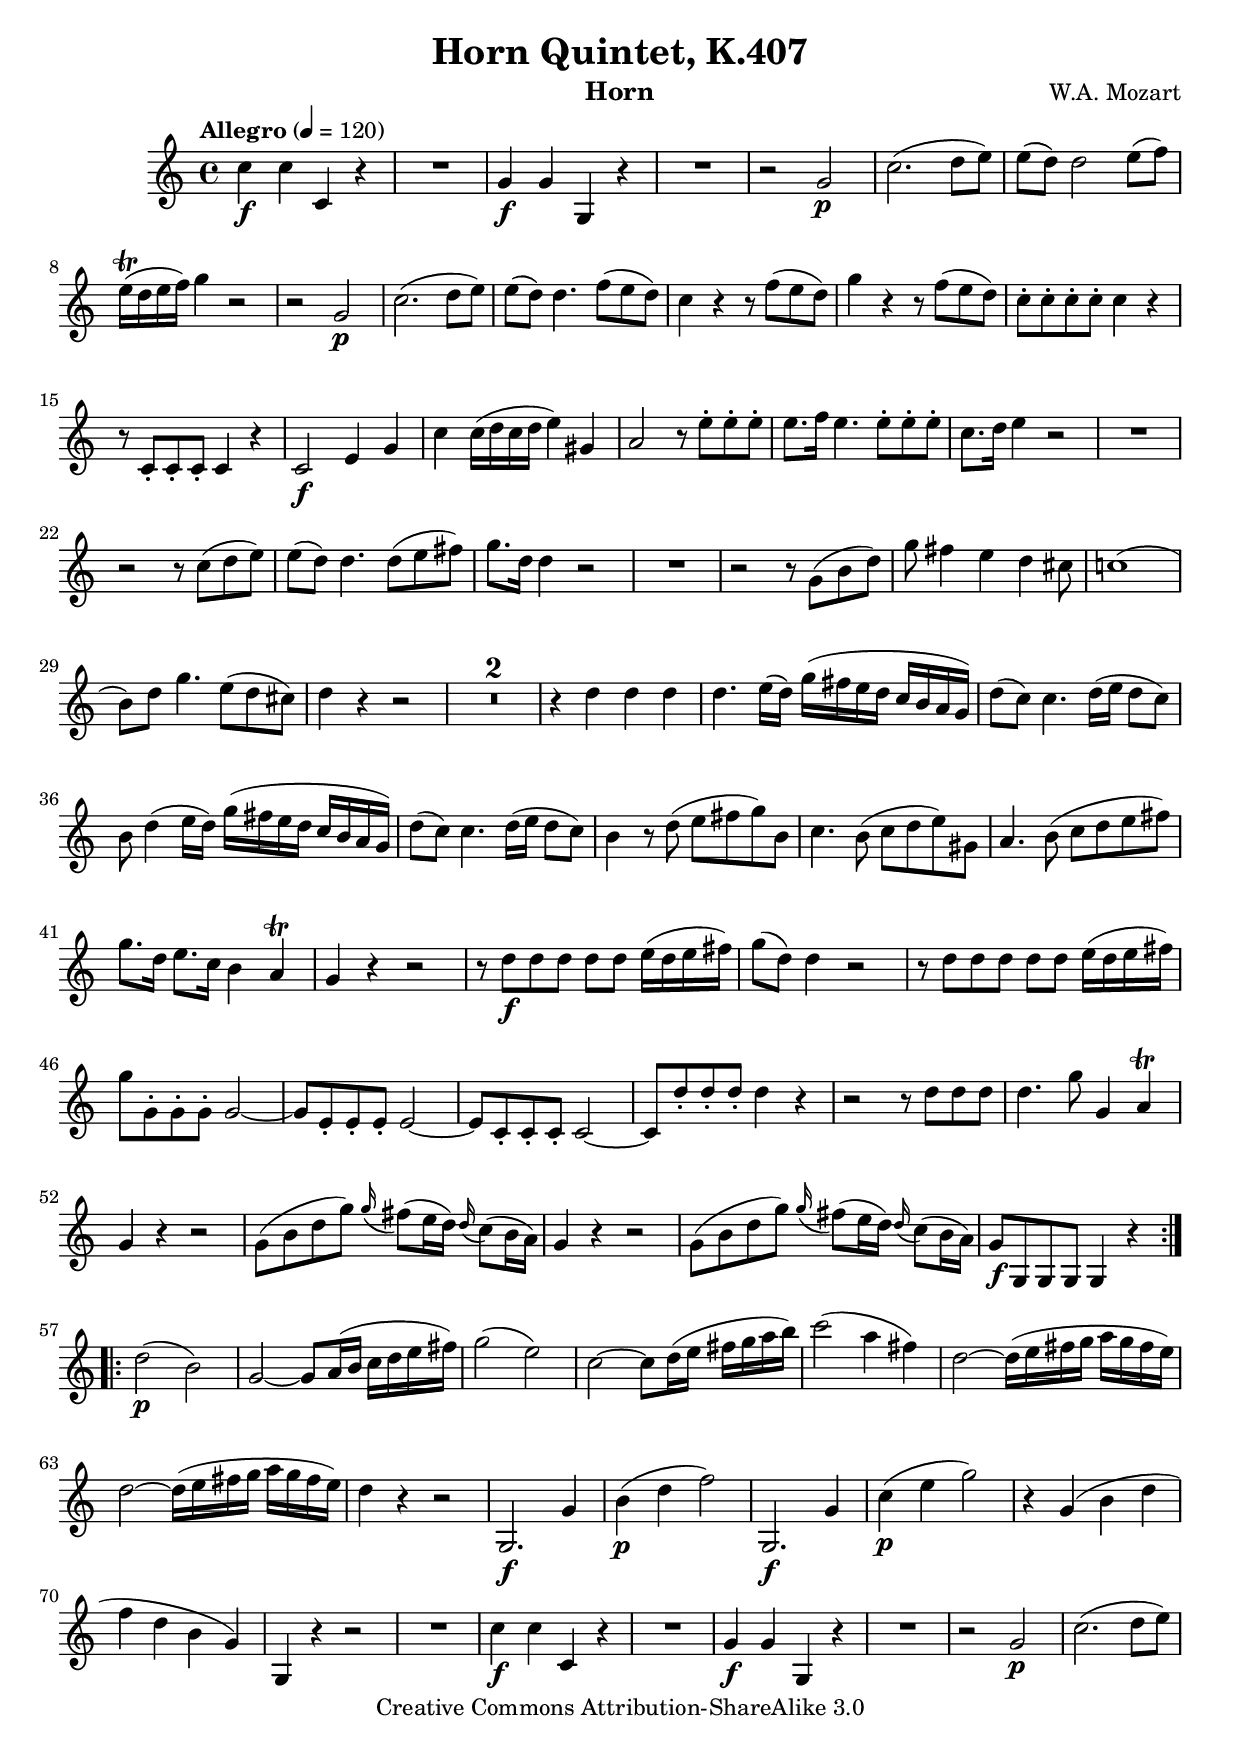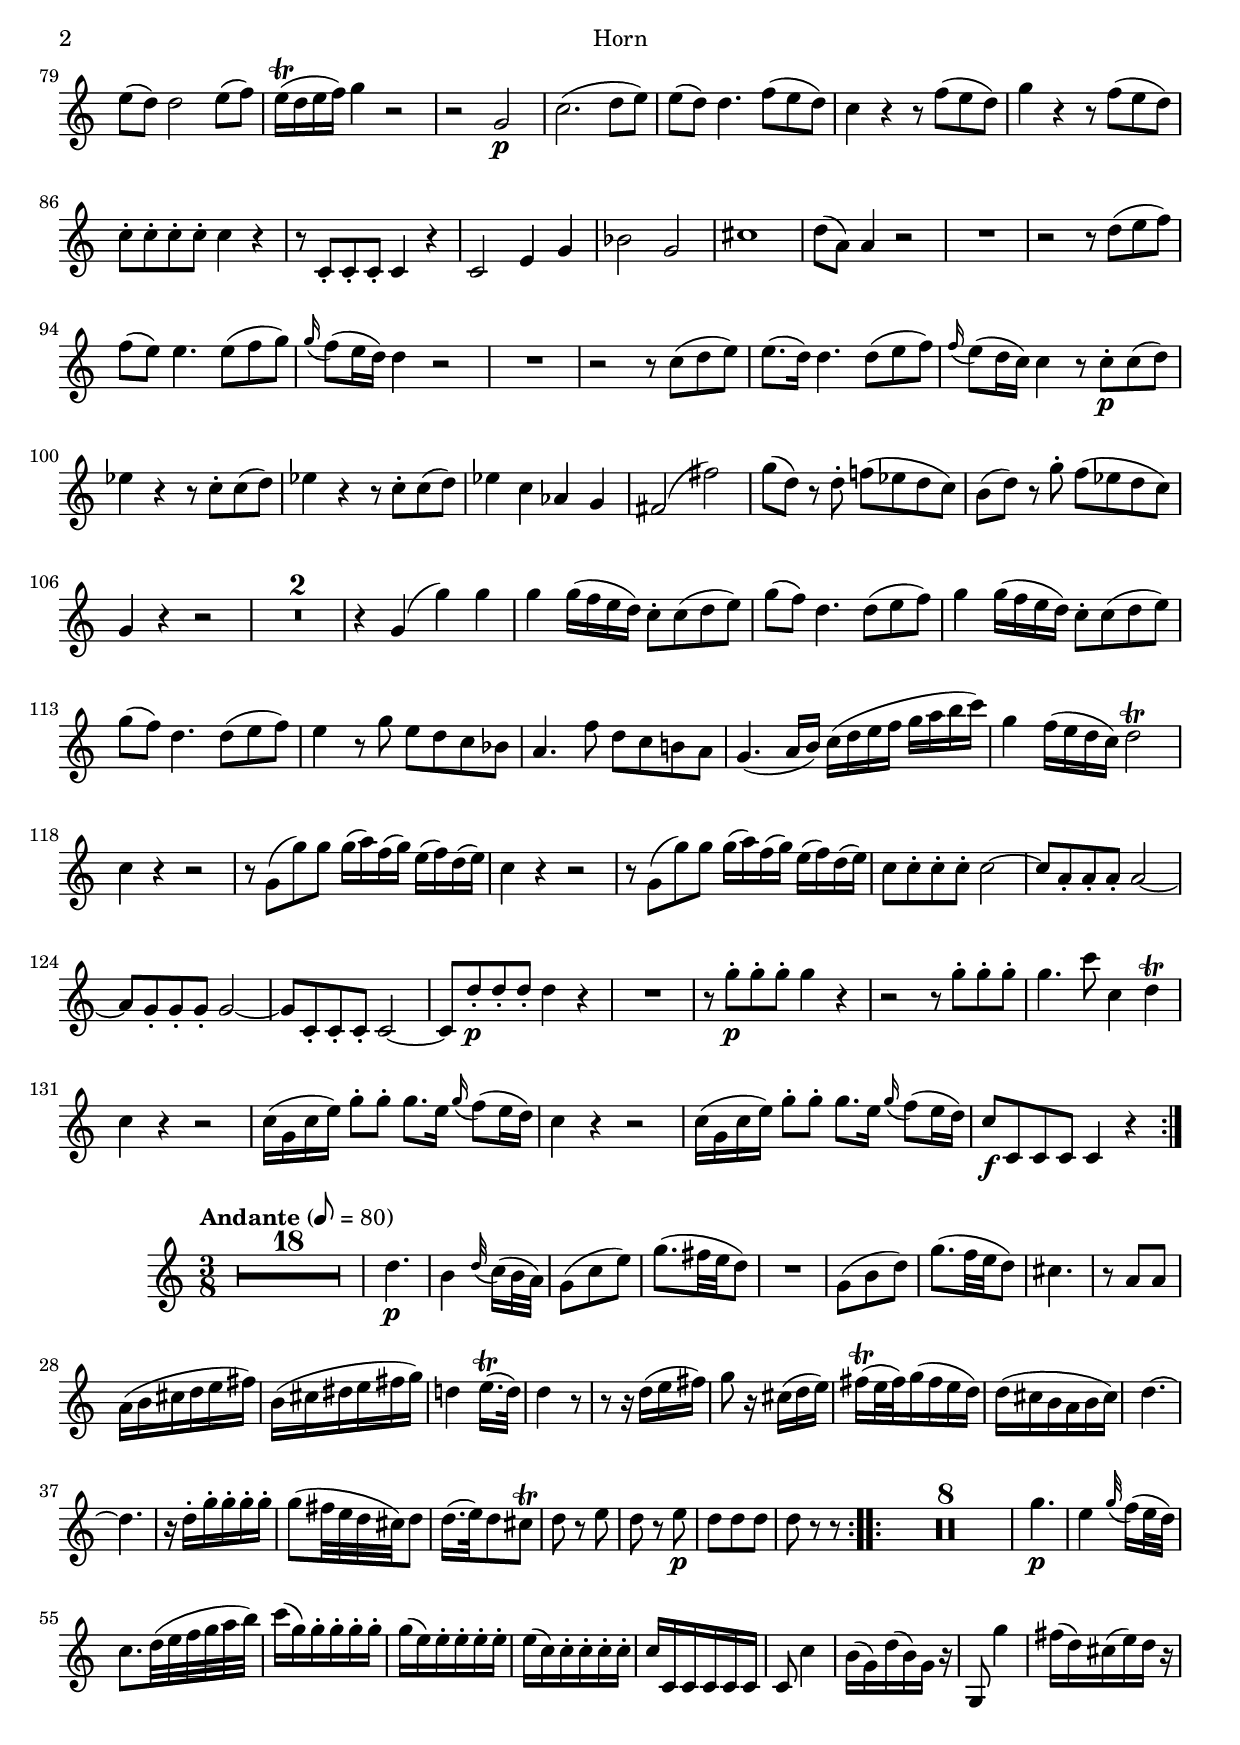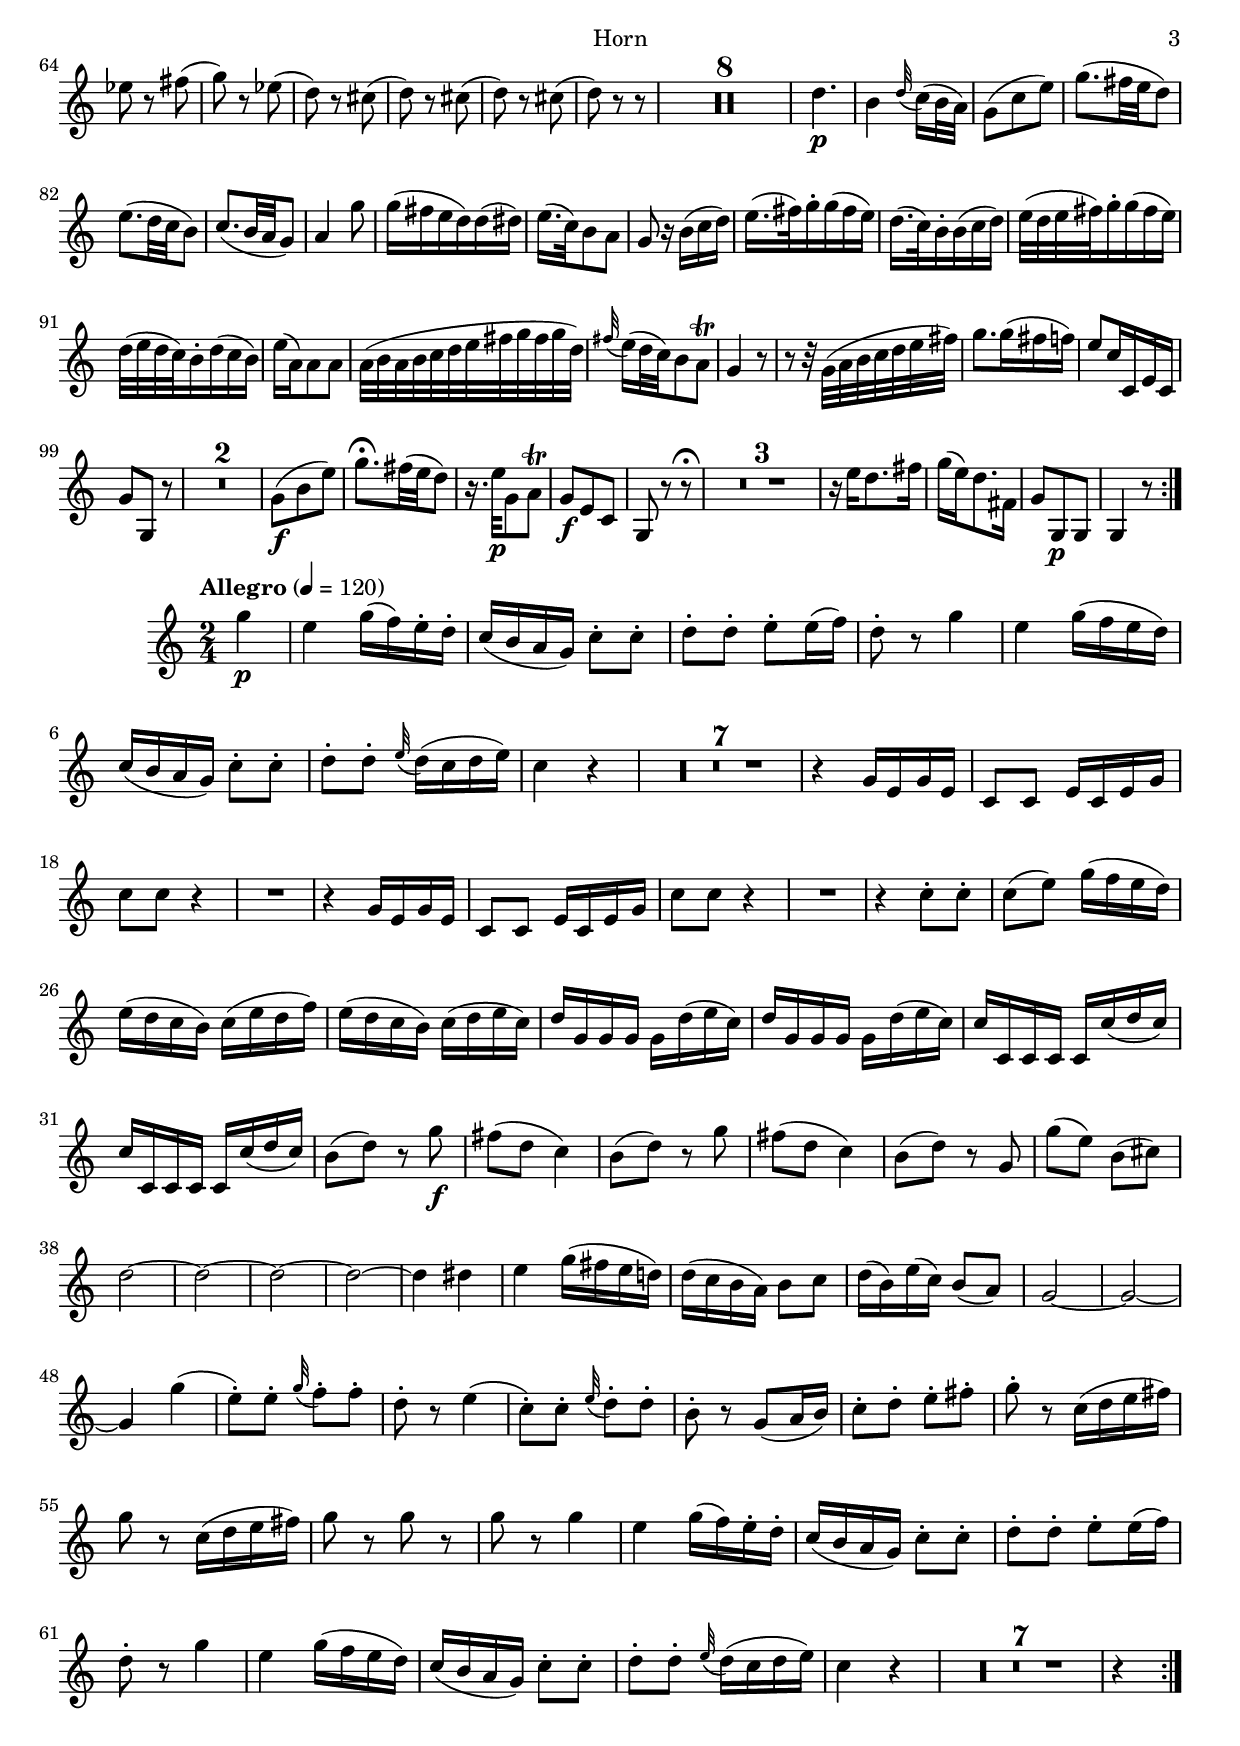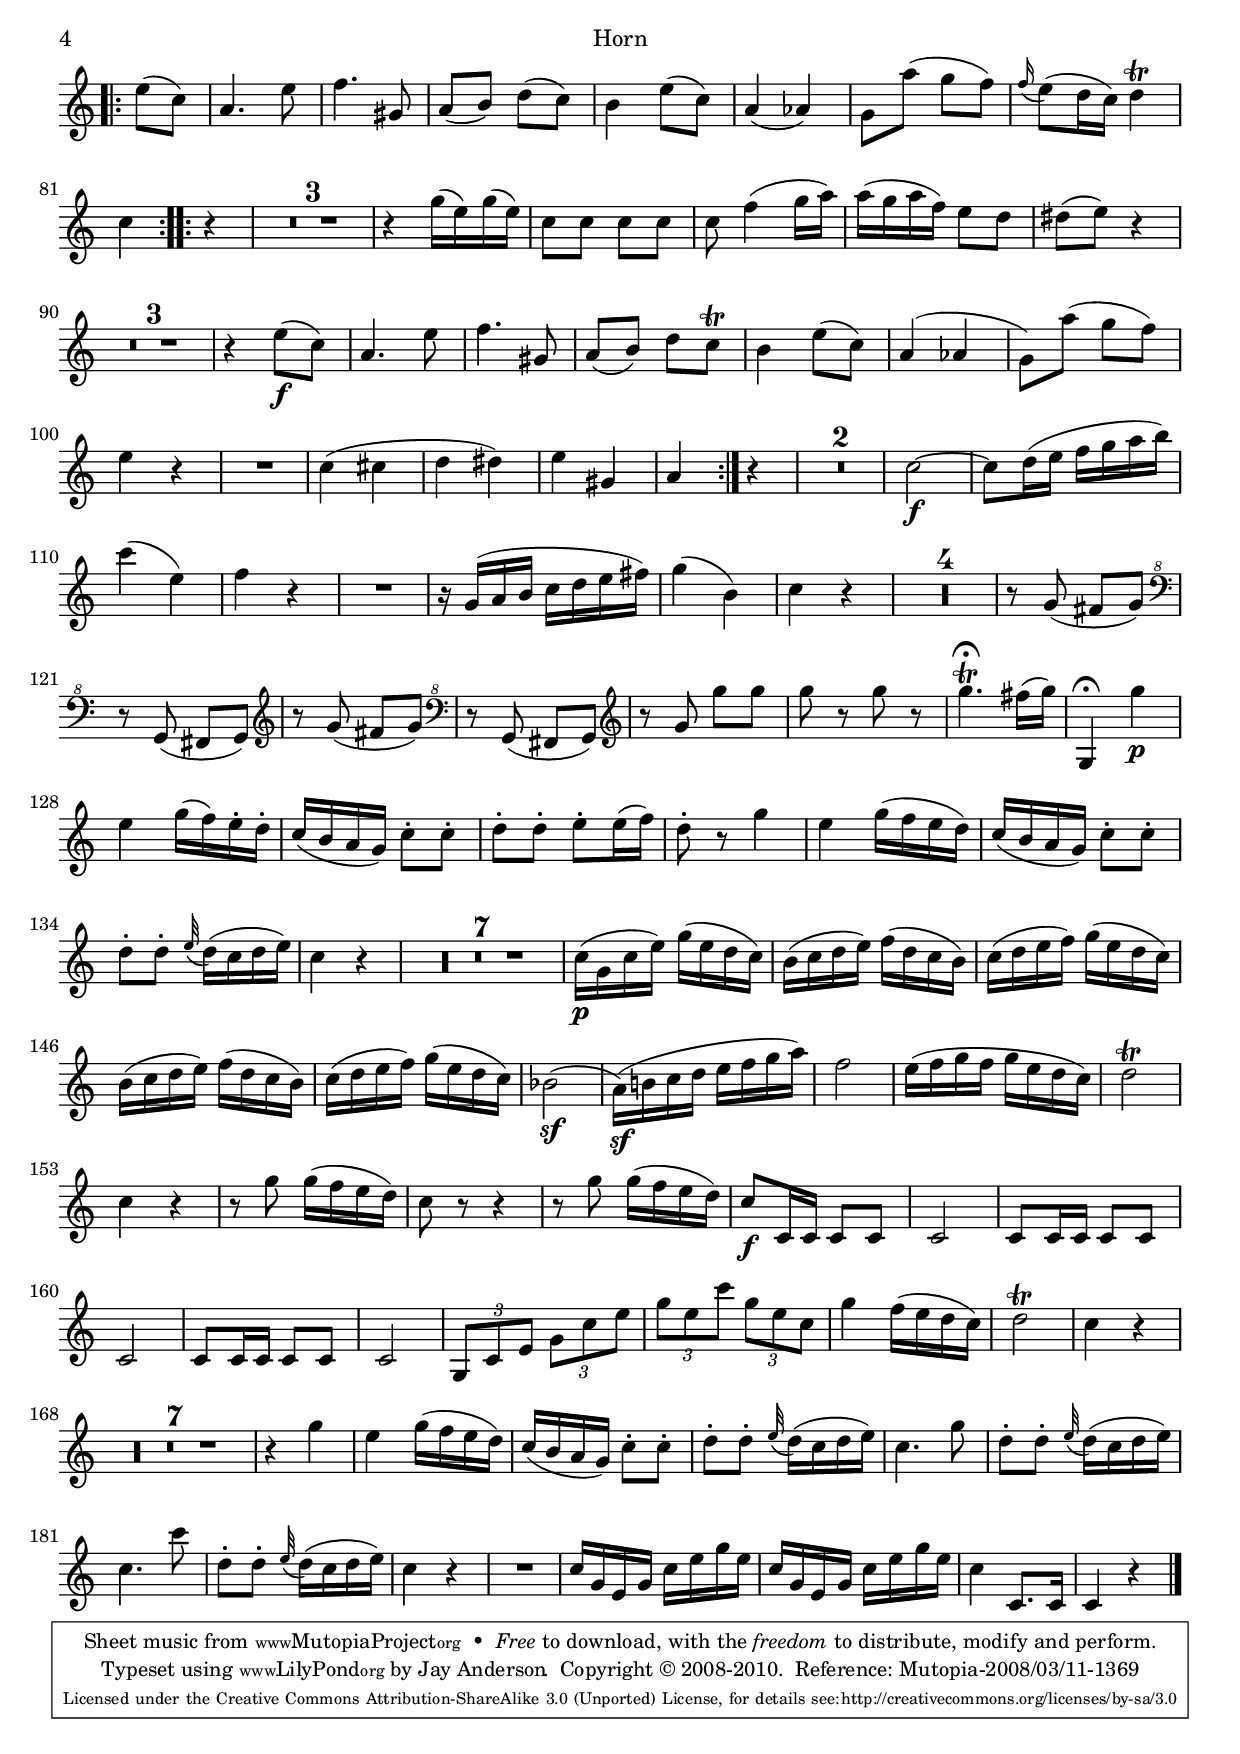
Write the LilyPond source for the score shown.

\version "2.13.18"

\include "defs.ily" 
\version "2.13.18"

hornMvtI = \relative c''
{
  \transposition ees
  c4\f c c, r |
  R1 |
  g'4\f g g, r |
  R1 |
  r2 g'\p |
  c2.( d8 e) |
  e( d) d2 e8( f) |
  e16(\trill d e f) g4 r2 |
  r g,2\p |
  c2.( d8 e) |
  e( d) d4. f8( e d) |
  c4 r r8 f( e d) |
  g4 r r8 f( e d) |
  c-. c-. c-. c-. c4 r |
  r8 c,-. c-. c-. c4 r |
  c2\f e4 g |
  c4 c16( d c d e4) gis, |
  a2 r8 e'-. e-. e-. |
  e8. f16 e4. e8-. e-. e-. |
  c8. d16 e4 r2 |
  R1 |
  r2 r8 c( d e) |
  e( d) d4. d8( e fis) |
  g8. d16 d4 r2 |
  R1 |
  r2 r8 g,( b d) |
  g fis4 e d cis8 |
  c1( |
  b8) d g4. e8( d cis) |
  d4 r r2 |
  R1*2 |
  r4 d d d |
  d4. e16( d) g( fis e d c b a g) |
  d'8( c) c4. d16( e d8 c) |
  b d4( e16 d) g( fis e d c b a g) |
  d'8( c) c4. d16( e d8 c) |
  b4 r8 d( e fis g) b, |
  c4. b8( c d e) gis, |
  a4. b8( c d e fis) |
  g8. d16 e8. c16 b4 a\trill |
  g r r2 |
  r8 d'\f d d d d e16( d e fis) |
  g8( d) d4 r2 |
  r8 d d d d d e16( d e fis) |
  g8 g,-. g-. g-. g2~ |
  g8 e-. e-. e-. e2~ |
  e8 c-. c-. c-. c2~ |
  c8 d'-. d-. d-. d4 r |
  r2 r8 d d d |
  d4. g8 g,4 a\trill |
  g r r2 |
  g8( b d g) \appoggiatura g16 fis8( e16 d) \appoggiatura d16 c8( b16 a) |
  g4 r r2 |
  g8( b d g) \appoggiatura g16 fis8( e16 d) \appoggiatura d16 c8( b16 a) |
  g8\f g, g g g4 r |

  %repeat
  d''2(\p b) |
  g2~ g8 a16( b c d e fis) |
  g2( e) |
  c2~ c8 d16( e fis g a b) |
  c2( a4 fis) |
  \repeat unfold 2
  {
    d2~ d16( e fis g a g fis e) |
  }
  d4 r r2 |
  g,,2.\f g'4 |
  b(\p d f2) |
  g,,2.\f g'4 |
  c(\p e g2) |
  r4 g,( b d |
  f d b g) |
  g, r r2 |
  R1 |
  c'4\f c c, r |
  R1 |
  g'4\f g g, r |
  R1 |
  r2 g'\p |
  c2.( d8 e) |
  e( d) d2 e8( f) |
  e16(\trill d e f) g4 r2 |
  r g,2\p |
  c2.( d8 e) |
  e( d) d4. f8( e d) |
  c4 r r8 f( e d) |
  g4 r r8 f( e d) |
  c8-. c-. c-. c-. c4 r |
  r8 c,-. c-. c-. c4 r |
  c2 e4 g |
  bes2 g |
  cis1 |
  d8( a) a4 r2 |
  R1 |
  r2 r8 d( e f) |
  f( e) e4. e8( f g) |
  \appoggiatura g16 f8( e16 d) d4 r2 |
  R1 |
  r2 r8 c( d e) |
  e8.( d16) d4. d8( e f) |
  \appoggiatura f16 e8( d16 c) c4 r8 c-.\p c( d) |
  ees4 r r8 c-. c( d) |
  ees4 r r8 c-. c( d) |
  ees4 c aes g |
  fis2( fis') |
  g8( d) r d-. f( ees d c) |
  b( d) r g-. f( ees d c) |
  g4 r r2 |
  R1*2 |
  r4 g( g') g |
  g g16( f e d) c8-. c( d e) |
  g( f) d4. d8( e f) |
  g4 g16( f e d) c8-. c( d e) |
  g( f) d4. d8( e f) |
  e4 r8 g e d c bes |
  a4. f'8 d c b a |
  g4.( a16 b) c( d e f g a b c) |
  g4 f16( e d c) d2\trill |
  c4 r r2 |
  r8 g( g') g g16( a) f( g) e( f) d( e) |
  c4 r r2 |
  r8 g( g') g g16( a) f( g) e( f) d( e) |
  c8 c-. c-. c-. c2~ |
  c8 a-. a-. a-. a2~ |
  a8 g-. g-. g-. g2~ |
  g8 c,-. c-. c-. c2~ |
  c8 d'-.\p d-. d-. d4 r |
  R1 |
  r8 g-.\p g-. g-. g4 r |
  r2 r8 g-. g-. g-. |
  g4. c8 c,4 d\trill |
  c4 r r2 |
  c16( g c e) g8-. g-. g8. e16 \appoggiatura g16 f8( e16 d) |
  c4 r r2 |
  c16( g c e) g8-. g-. g8. e16 \appoggiatura g16 f8( e16 d) |
  c8\f c, c c c4 r |
}

hornMvtII = \relative c''
{
  \transposition ees
  R4.*18 |
  d4.\p |
  b4 \appoggiatura d32 c16( b32 a) |
  g8( c e) |
  g8.( fis32 e d8) |
  R4. |
  g,8( b d) |
  g8.( f32 e d8) |
  cis4. |
  r8 a a |
  a16( b cis d e fis) |
  b,( cis dis e fis g) |
  d4 e16.(\trill d32) |
  d4 r8 |
  r r16 d( e fis) |
  g8 r16 cis,( d e) |
  fis(\trill e32 fis) g16( fis e d) |
  d( cis b a b cis) |
  d4.~ |
  d |
  r16 d-. g-. g-. g-. g-. |
  g8( fis32 e d cis) d8 |
  d16.( e32) d8 cis\trill |
  d8 r e |
  d r e\p |
  d d d |
  d r r |

  %repeat
  R4.*8 |
  g4.\p |
  e4 \appoggiatura g32 f16( e32 d) |
  c8. d32( e f g a b) |
  c16( g) g-. g-. g-. g-. |
  g( e) e-. e-. e-. e-. |
  e( c) c-. c-. c-. c-. |
  c c, c c c c |
  c8 c'4 |
  b16( g) d'( b) g r |
  g,8 g''4 |
  fis16( d) cis( e) d r |
  ees8 r fis( |
  g) r ees( |
  d) r cis( |
  d) r cis( |
  d) r cis( |
  d) r r |
  R4.*8 |
  d4.\p |
  b4 \appoggiatura d32 c16( b32 a) |
  g8( c e) |
  g8.( fis32 e d8) |
  e8.( d32 c b8) |
  c8.( b32 a g8) |
  a4 g'8 |
  g16( fis e d) d( dis) |
  e16.( c32) b8 a |
  g r16 b( c d) |
  e16.( fis32) g16-. g( fis e) |
  d16.( c32) b16-. b( c d) |
  e32( d e fis) g16-. g( fis e) |
  d32( e d c) b16-. d( c b) |
  e( a,) a8 a |
  a32( b a b c d e fis g fis g d) |
  \appoggiatura fis32 e16( d32 c) b8 a\trill |
  g4 r8 |
  r r32 g( a b c d e fis) |
  g8. g16( fis f) |
  e8 c16 c, e c |
  g'8 g, r |
  R4.*2 |
  g'8(\f b e) |
  g8.\fermata fis32( e d8) |
  r16. e32\p g,8 a\trill |
  g\f e c |
  g r r\fermata |
  R4.*3 |
  r16 e'' d8. fis16 |
  g( e) d8. fis,16 |
  g8 g,\p g |
  g4 r8 |
}

hornMvtIII = \relative c'''
{
  \transposition ees
  g4\p |
  e g16( f) e-. d-. |
  c( b a g) c8-. c-. |
  d-. d-. e-. e16( f) |
  d8-. r g4 |
  e g16( f e d) |
  c( b a g) c8-. c-. |
  d-. d-. \appoggiatura e32 d16( c d e) |
  c4 r |
  R2*7 |
  \repeat unfold 2
  {
    r4 g16 e g e |
    c8 c e16 c e g |
    c8 c r4 |
    R2 |
  }
  r4 c8-. c-. |
  c( e) g16( f e d) |
  e( d c b) c( e d f) |
  e( d c b) c( d e c) |
  \repeat unfold 2
  {
    d g, g g g d'( e c) |
  }
  \repeat unfold 2
  {
    c c, c c c c'( d c) |
  }
  b8( d) r g\f |
  fis( d c4) |
  b8( d) r g |
  fis( d c4) |
  b8( d) r g, |
  g'( e) b( cis) |
  \repeat unfold 4 {d2~} |
  d4 dis |
  e g16( fis e d) |
  d( c b a) b8 c |
  d16( b) e( c) b8( a) |
  g2~ | g~ |
  g4 g'( |
  e8-.) e-. \appoggiatura g32 f8-. f-. |
  d-. r e4( |
  c8-.) c-. \appoggiatura e32 d8-. d-. |
  b-. r g( a16 b) |
  c8-. d-. e-. fis-. |
  g-. r c,16( d e fis) |
  g8 r c,16( d e fis) |
  g8 r g r |
  g r g4 |
  e g16( f) e-. d-. |
  c( b a g) c8-. c-. |
  d-. d-. e-. e16( f) |
  d8-. r g4 |
  e g16( f e d) |
  c( b a g) c8-. c-. |
  d-. d-. \appoggiatura e32 d16( c d e) |
  c4 r |
  R2*7 |
  r4

  %repeat
  e8( c) |
  a4. e'8 |
  f4. gis,8 |
  a( b) d( c) |
  b4 e8( c) |
  a4( aes) |
  g8 a'( g f) |
  \appoggiatura f16 e8( d16 c) d4\trill |
  c4

  %repeat
  %\appoggiatura s16
  r4 |
  R2*3 |
  r4 g'16( e) g( e) |
  c8 c c c |
  c f4( g16 a) |
  a( g a f) e8 d |
  dis( e) r4 |
  R2*3 |
  r4 e8(\f c) |
  a4. e'8 |
  f4. gis,8 |
  a( b) d c\trill |
  b4 e8( c) |
  a4( aes |
  g8) a'( g f) |
  e4 r |
  R2 |
  c4( cis |
  d dis) |
  e gis, |
  a

  %end repeat
  r4 |
  R2*2 |
  c2~\f |
  c8 d16( e f g a b) |
  c4( e,) |
  f4 r |
  R2 |
  r16 g,( a b c d e fis) |
  g4( b,) |
  c4 r |
  R2*4 |
  \repeat unfold 2
  {
    r8 g( fis g) |
    \clef "bass^8"
    r8 g,( fis g) |
    \clef treble
  }
  r8 g' g' g |
  g r g r |
  g4.\trill\fermata fis16( g) |
  g,,4\fermata g''\p |
  e g16( f) e-. d-. |
  c( b a g) c8-. c-. |
  d-. d-. e-. e16( f) |
  d8-. r g4 |
  e g16( f e d) |
  c( b a g) c8-. c-. |
  d-. d-. \appoggiatura e32 d16( c d e) |
  c4 r |
  R2*7 |
  c16(\p g c e) g( e d c) |
  \repeat unfold 2
  {
    b( c d e) f( d c b) |
    c( d e f) g( e d c) |
  }
  bes2(\sf |
  a16)(\sf b c d e f g a) |
  f2 |
  e16( f g f g e d c) |
  d2\trill |
  c4 r |
  r8 g' g16( f e d) |
  c8 r r4 |
  r8 g' g16( f e d) |
  c8\f c,16 c c8 c |
  c2 |
  \repeat unfold 2
  {
    c8 c16 c c8 c |
    c2 |
  }
  \times 2/3 {g8 c e} \times 2/3 {g c e} |
  \times 2/3 {g8 e c'} \times 2/3 {g e c} |
  g'4 f16( e d c) |
  d2\trill |
  c4 r |
  R2*7 |
  r4 g' |
  e g16( f e d) |
  c( b a g) c8-. c-. |
  d-. d-. \appoggiatura e32 d16( c d e) |
  c4. g'8 |
  d8-. d-. \appoggiatura e32 d16( c d e) |
  c4. c'8 |
  d,8-. d-. \appoggiatura e32 d16( c d e) |
  c4 r |
  R2 |
  \repeat unfold 2
  {
    c16 g e g c e g e |
  }
  c4 c,8. c16 |
  c4 r |
}
 

instrument = "Horn"

notesMvtI = \hornMvtI
notesMvtII = \hornMvtII
notesMvtIII = \hornMvtIII

\version "2.13.18"

\include "defs.ily"

\book
{
  \include "header.ily"
  \score
  {
    \new Staff { << \notesMvtI \outlineMvtI >> }
  }
  \score
  {
    \new Staff { << \notesMvtII \outlineMvtII >> }
  }
  \score
  {
    \new Staff { << \notesMvtIII \outlineMvtIII >> }
  }
}

